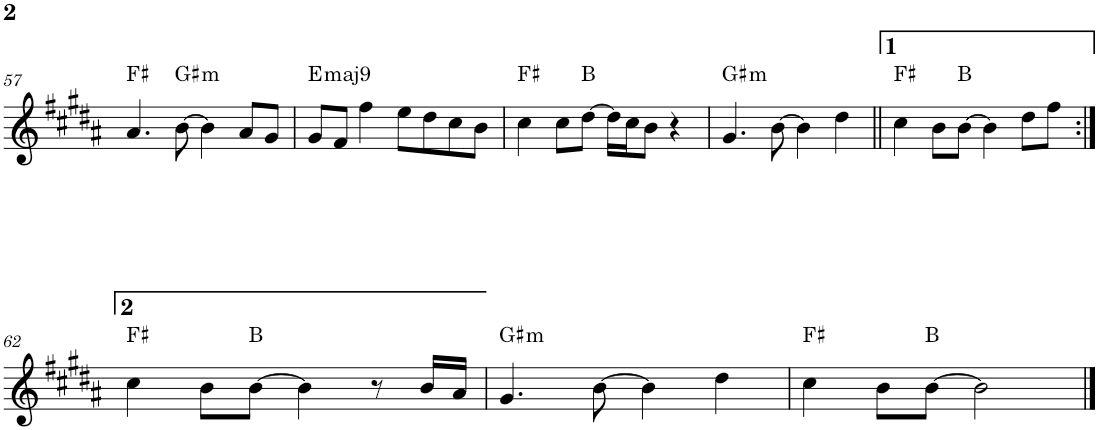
**kern	**harte
*part1	*part1
*staff1	*
*I"P1	*
!!LO:PB:g=z
*clefG2	*
*k[f#c#g#d#a#]	*
*g#:	*
*M4/4	*
=57	=57
4.a#/	F#:maj
!	!LO:H:kt=m
[>8b\	G#:min
4b\]	.
8a#/L	.
8g#/J	.
=58	=58
!	!LO:H:kt=maj9
8g#/L	E:maj9
8f#/J	.
4ff#\	.
8ee\L	.
8dd#\	.
8cc#\	.
8b\J	.
=59	=59
4cc#\	F#:maj
8cc#\L	.
[>8dd#\J	B:maj
16dd#\LL]	.
16cc#\J	.
8b\J	.
4r	.
=60	=60
!	!LO:H:kt=m
4.g#/	G#:min
[>8b\	.
4b\]	.
4dd#\	.
=61||	=61||
4cc#\	F#:maj
8b\L	.
[>8b\J	B:maj
4b\]	.
8dd#\L	.
8ff#\J	.
!!LO:LB:g=z
=62:|!	=62:|!
4cc#\	F#:maj
8b\L	.
[>8b\J	B:maj
4b\]	.
8r	.
16b/LL	.
16a#/JJ	.
=63	=63
!	!LO:H:kt=m
4.g#/	G#:min
[>8b\	.
4b\]	.
4dd#\	.
=64	=64
4cc#\	F#:maj
8b\L	.
[>8b\J	B:maj
2b\]	.
==	==
*-	*-
